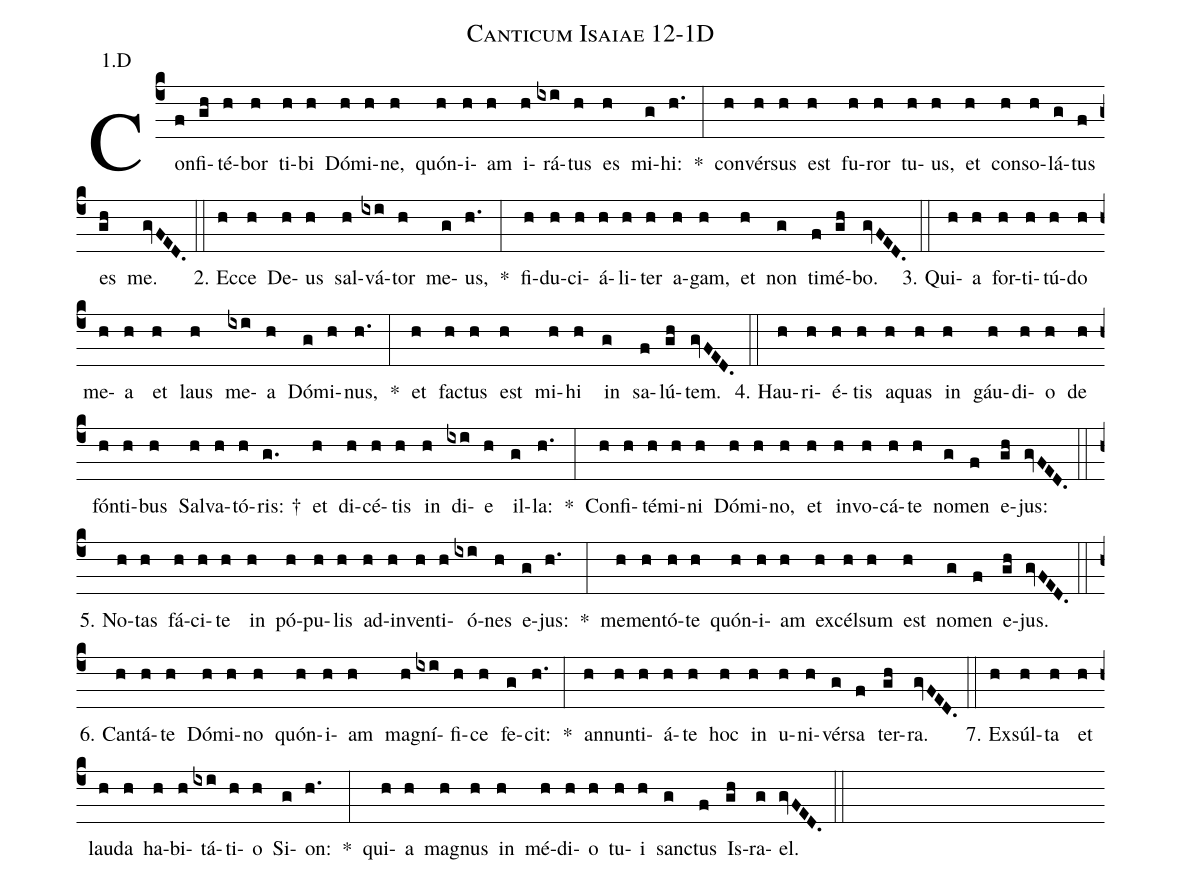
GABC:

name: Canticum Isaiae 12-1D;
annotation: 1.D;
%%
(c4)Con(f)fi(gh)té(h)bor(h) ti(h)bi(h) Dó(h)mi(h)ne,(h) quón(h)i(h)am(h) i(h)rá(ixi)tus(h) es(h) mi(g)hi:(h.) *(:) con(h)vér(h)sus(h) est(h) fu(h)ror(h) tu(h)us,(h) et(h) con(h)so(h)lá(g)tus(f) es(gh) me.(gvFED.) (::)
2. Ec(h)ce(h) De(h)us(h) sal(h)vá(ixi)tor(h) me(g)us,(h.) *(:) fi(h)du(h)ci(h)á(h)li(h)ter(h) a(h)gam,(h) et(h) non(g) ti(f)mé(gh)bo.(gvFED.) (::)
3. Qui(h)a(h) for(h)ti(h)tú(h)do(h) me(h)a(h) et(h) laus(h) me(ixi)a(h) Dó(g)mi(h)nus,(h.) *(:) et(h) fac(h)tus(h) est(h) mi(h)hi(h) in(g) sa(f)lú(gh)tem.(gvFED.) (::)
4. Hau(h)ri(h)é(h)tis(h) a(h)quas(h) in(h) gáu(h)di(h)o(h) de(h) fón(h)ti(h)bus(h) Sal(h)va(h)tó(h)ris: †(g.) et(h) di(h)cé(h)tis(h) in(h) di(ixi)e(h) il(g)la:(h.) *(:) Con(h)fi(h)té(h)mi(h)ni(h) Dó(h)mi(h)no,(h) et(h) in(h)vo(h)cá(h)te(h) no(g)men(f) e(gh)jus:(gvFED.) (::)
5. No(h)tas(h) fá(h)ci(h)te(h) in(h) pó(h)pu(h)lis(h) ad(h)in(h)ven(h)ti(h)ó(ixi)nes(h) e(g)jus:(h.) *(:) me(h)men(h)tó(h)te(h) quón(h)i(h)am(h) ex(h)cél(h)sum(h) est(h) no(g)men(f) e(gh)jus.(gvFED.) (::)
6. Can(h)tá(h)te(h) Dó(h)mi(h)no(h) quón(h)i(h)am(h) ma(h)gní(ixi)fi(h)ce(h) fe(g)cit:(h.) *(:) an(h)nun(h)ti(h)á(h)te(h) hoc(h) in(h) u(h)ni(h)vér(g)sa(f) ter(gh)ra.(gvFED.) (::)
7. Ex(h)súl(h)ta(h) et(h) lau(h)da(h) ha(h)bi(h)tá(ixi)ti(h)o(h) Si(g)on:(h.) *(:) qui(h)a(h) ma(h)gnus(h) in(h) mé(h)di(h)o(h) tu(h)i(h) sanc(g)tus(f) Is(gh)ra(g)el.(gvFED.) (::)
